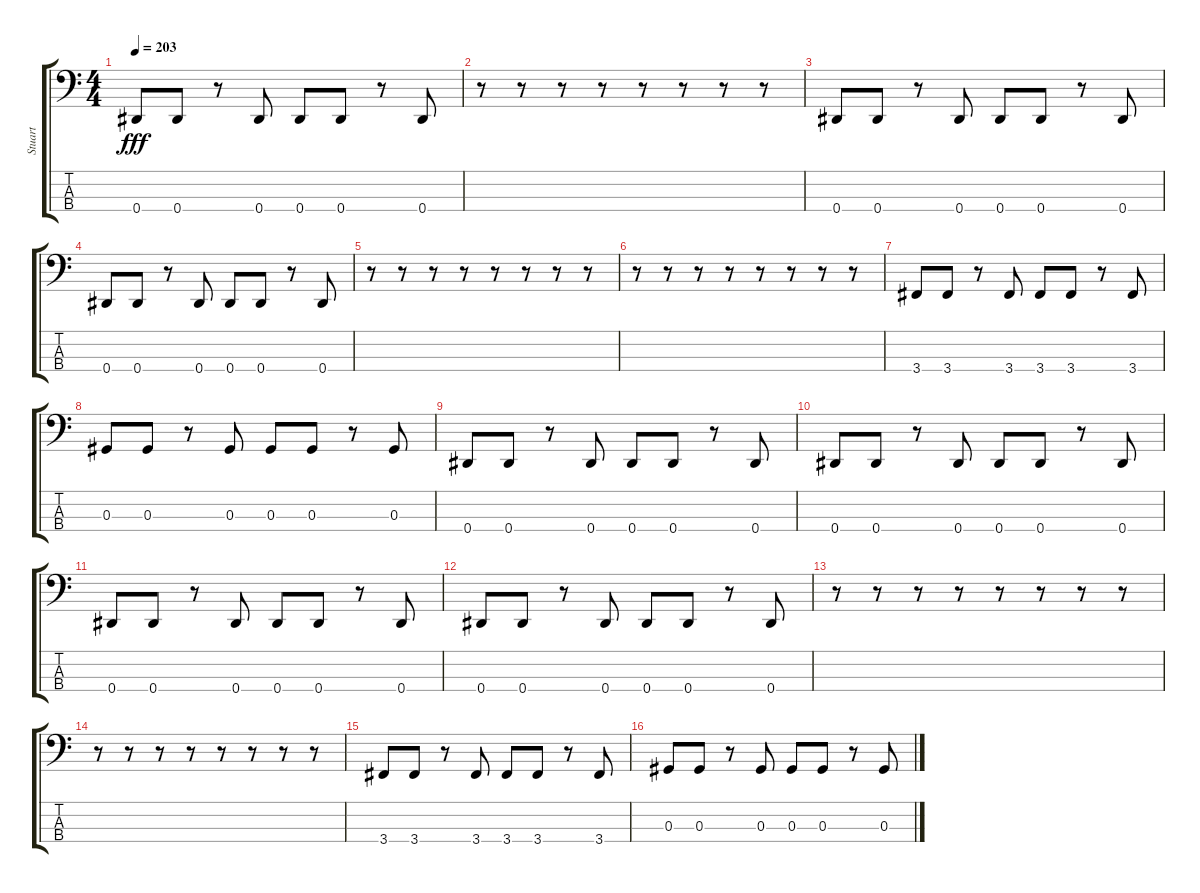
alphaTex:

\track ("Stuart" "Stuart") {instrument electricbassfinger}
\staff {score tabs}
\tuning (Gb2 Db2 Ab1 Eb1) {hide}
\ts (4 4)
\tempo 203
\clef f4
\ks c
0.4.8{dy fff} 0.4.8 r.8 0.4.8 0.4.8 0.4.8 r.8 0.4.8 |
r.8 r.8 r.8 r.8 r.8 r.8 r.8 r.8 |
0.4.8 0.4.8 r.8 0.4.8 0.4.8 0.4.8 r.8 0.4.8 |
0.4.8 0.4.8 r.8 0.4.8 0.4.8 0.4.8 r.8 0.4.8 |
r.8 r.8 r.8 r.8 r.8 r.8 r.8 r.8 |
r.8 r.8 r.8 r.8 r.8 r.8 r.8 r.8 |
3.4.8 3.4.8 r.8 3.4.8 3.4.8 3.4.8 r.8 3.4.8 |
0.3.8 0.3.8 r.8 0.3.8 0.3.8 0.3.8 r.8 0.3.8 |
0.4.8 0.4.8 r.8 0.4.8 0.4.8 0.4.8 r.8 0.4.8 |
0.4.8 0.4.8 r.8 0.4.8 0.4.8 0.4.8 r.8 0.4.8 |
0.4.8 0.4.8 r.8 0.4.8 0.4.8 0.4.8 r.8 0.4.8 |
0.4.8 0.4.8 r.8 0.4.8 0.4.8 0.4.8 r.8 0.4.8 |
r.8 r.8 r.8 r.8 r.8 r.8 r.8 r.8 |
r.8 r.8 r.8 r.8 r.8 r.8 r.8 r.8 |
3.4.8 3.4.8 r.8 3.4.8 3.4.8 3.4.8 r.8 3.4.8 |
0.3.8 0.3.8 r.8 0.3.8 0.3.8 0.3.8 r.8 0.3.8
